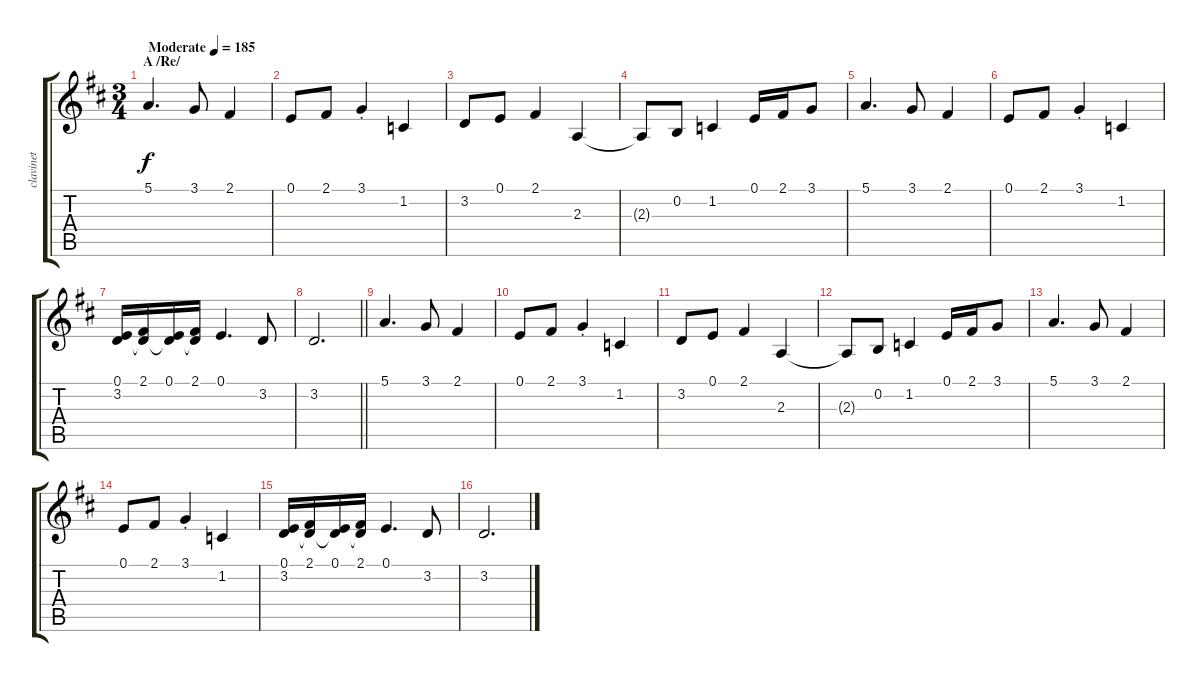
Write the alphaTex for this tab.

\track ("clavinet" "clavinet") {instrument clavinet}
\staff {score tabs}
\tuning (E4 B3 G3 D3 A2 E2) {hide}
\ts (3 4)
\section ("" "A /Re/")
\tempo (185 "Moderate")
\clef g2
\ks d
5.1.4{d dy f instrument clavinet} 3.1.8 2.1.4 |
0.1.8 2.1.8 3.1{st}.4 1.2.4 |
3.2.8 0.1.8 2.1.4 2.3.4 |
2.3{t}.8 0.2.8 1.2.4 0.1.16 2.1.16 3.1.8 |
5.1.4{d} 3.1.8 2.1.4 |
0.1.8 2.1.8 3.1{st}.4 1.2.4 |
(0.1 3.2).16 (2.1 3.2{t}).16 (0.1 3.2{t}).16 (2.1 3.2{t}).16 0.1.4{d} 3.2.8 |
\barLineRight lightlight
3.2.2{d} |
5.1.4{d} 3.1.8 2.1.4 |
0.1.8 2.1.8 3.1{st}.4 1.2.4 |
3.2.8 0.1.8 2.1.4 2.3.4 |
2.3{t}.8 0.2.8 1.2.4 0.1.16 2.1.16 3.1.8 |
5.1.4{d} 3.1.8 2.1.4 |
0.1.8 2.1.8 3.1{st}.4 1.2.4 |
(0.1 3.2).16 (2.1 3.2{t}).16 (0.1 3.2{t}).16 (2.1 3.2{t}).16 0.1.4{d} 3.2.8 |
3.2.2{d}
